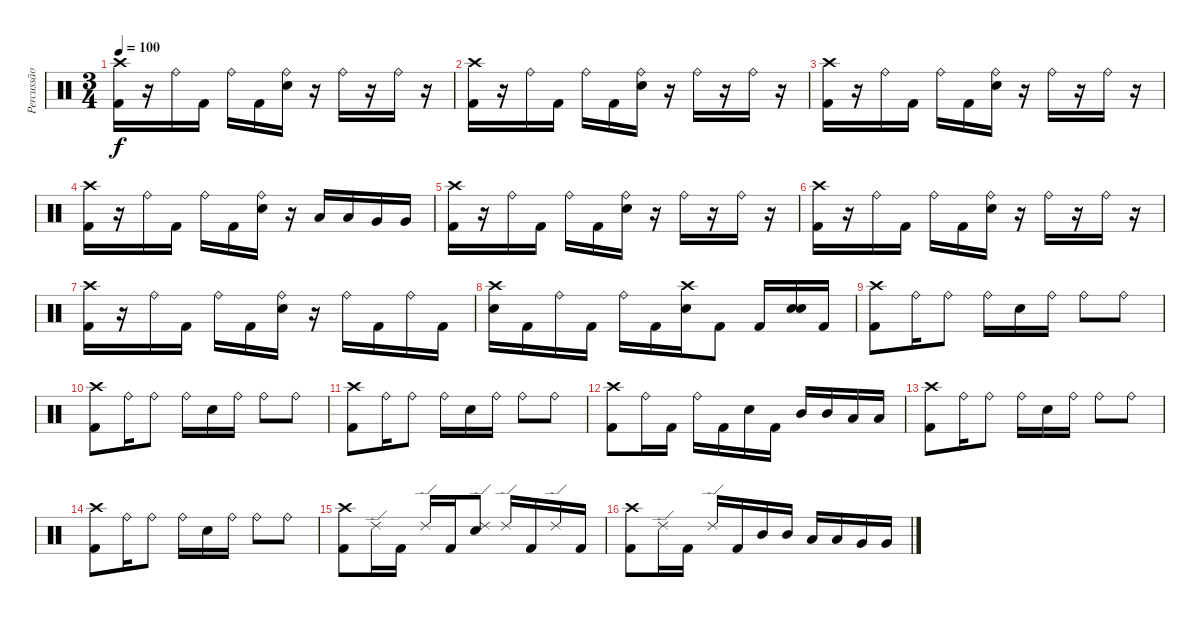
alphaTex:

\track ("Percussão" "Percussão") {instrument percussion}
\staff {score}
\articulation defaults
\ts (3 4)
\tempo 100
\clef neutral
\ks c
("Crash high (hit)" "Kick (hit) 2").16{dy f} r.16 "Ride (bell)".16 "Kick (hit) 2".16 "Ride (bell)".16 "Kick (hit) 2".16 ("Ride (bell)" "Electric Snare (hit)").16 r.16 "Ride (bell)".16 r.16 "Ride (bell)".16 r.16 |
("Crash high (hit)" "Kick (hit) 2").16 r.16 "Ride (bell)".16 "Kick (hit) 2".16 "Ride (bell)".16 "Kick (hit) 2".16 ("Ride (bell)" "Electric Snare (hit)").16 r.16 "Ride (bell)".16 r.16 "Ride (bell)".16 r.16 |
("Crash high (hit)" "Kick (hit) 2").16 r.16 "Ride (bell)".16 "Kick (hit) 2".16 "Ride (bell)".16 "Kick (hit) 2".16 ("Ride (bell)" "Electric Snare (hit)").16 r.16 "Ride (bell)".16 r.16 "Ride (bell)".16 r.16 |
("Crash high (hit)" "Kick (hit) 2").16 r.16 "Ride (bell)".16 "Kick (hit) 2".16 "Ride (bell)".16 "Kick (hit) 2".16 ("Ride (bell)" "Electric Snare (hit)").16 r.16 "Low Tom (hit)".16 "Low Tom (hit)".16 "Very Low Tom (hit)".16 "Very Low Tom (hit)".16 |
("Crash high (hit)" "Kick (hit) 2").16 r.16 "Ride (bell)".16 "Kick (hit) 2".16 "Ride (bell)".16 "Kick (hit) 2".16 ("Ride (bell)" "Electric Snare (hit)").16 r.16 "Ride (bell)".16 r.16 "Ride (bell)".16 r.16 |
("Crash high (hit)" "Kick (hit) 2").16 r.16 "Ride (bell)".16 "Kick (hit) 2".16 "Ride (bell)".16 "Kick (hit) 2".16 ("Ride (bell)" "Electric Snare (hit)").16 r.16 "Ride (bell)".16 r.16 "Ride (bell)".16 r.16 |
("Crash high (hit)" "Kick (hit) 2").16 r.16 "Ride (bell)".16 "Kick (hit) 2".16 "Ride (bell)".16 "Kick (hit) 2".16 ("Ride (bell)" "Electric Snare (hit)").16 r.16 "Ride (bell)".16 "Kick (hit) 2".16 "Ride (bell)".16 "Kick (hit) 2".16 |
("Crash high (hit)" "Electric Snare (hit)").16 "Kick (hit) 2".16 "Ride (bell)".16 "Kick (hit) 2".16 "Ride (bell)".16 "Kick (hit) 2".16 ("Crash high (hit)" "Electric Snare (hit)").16 "Kick (hit) 2".8 "Kick (hit) 2".16 ("Electric Snare (hit)" "Electric Snare (hit)").16{bd 480} "Kick (hit) 2".16 |
("Crash high (hit)" "Kick (hit) 2").8 "Ride (bell)".16 "Ride (bell)".8 "Ride (bell)".16 "Electric Snare (hit)".16 "Ride (bell)".16 "Ride (bell)".8 "Ride (bell)".8 |
("Crash high (hit)" "Kick (hit) 2").8 "Ride (bell)".16 "Ride (bell)".8 "Ride (bell)".16 "Electric Snare (hit)".16 "Ride (bell)".16 "Ride (bell)".8 "Ride (bell)".8 |
("Crash high (hit)" "Kick (hit) 2").8 "Ride (bell)".16 "Ride (bell)".8 "Ride (bell)".16 "Electric Snare (hit)".16 "Ride (bell)".16 "Ride (bell)".8 "Ride (bell)".8 |
("Crash high (hit)" "Kick (hit) 2").8 "Ride (bell)".16 "Kick (hit) 2".16 "Ride (bell)".16 "Kick (hit) 2".16 "Electric Snare (hit)".16 "Kick (hit) 2".16 "Mid Tom (hit)".16 "Mid Tom (hit)".16 "Low Tom (hit)".16 "Low Tom (hit)".16 |
("Crash high (hit)" "Kick (hit) 2").8 "Ride (bell)".16 "Ride (bell)".8 "Ride (bell)".16 "Electric Snare (hit)".16 "Ride (bell)".16 "Ride (bell)".8 "Ride (bell)".8 |
("Crash high (hit)" "Kick (hit) 2").8 "Ride (bell)".16 "Ride (bell)".8 "Ride (bell)".16 "Electric Snare (hit)".16 "Ride (bell)".16 "Ride (bell)".8 "Ride (bell)".8 |
("Crash high (hit)" "Kick (hit) 2").8 "Ride (edge) 2".16 "Kick (hit) 2".16 "Ride (edge) 2".16 "Kick (hit) 2".16 ("Ride (edge) 2" "Electric Snare (hit)").8 "Ride (edge) 2".16 "Kick (hit) 2".16 "Ride (edge) 2".16 "Kick (hit) 2".16 |
("Crash high (hit)" "Kick (hit) 2").8 "Ride (edge) 2".16 "Kick (hit) 2".16 "Ride (edge) 2".16 "Kick (hit) 2".16 "Mid Tom (hit)".16 "Mid Tom (hit)".16 "Low Tom (hit)".16 "Low Tom (hit)".16 "Very Low Tom (hit)".16 "Very Low Tom (hit)".16
